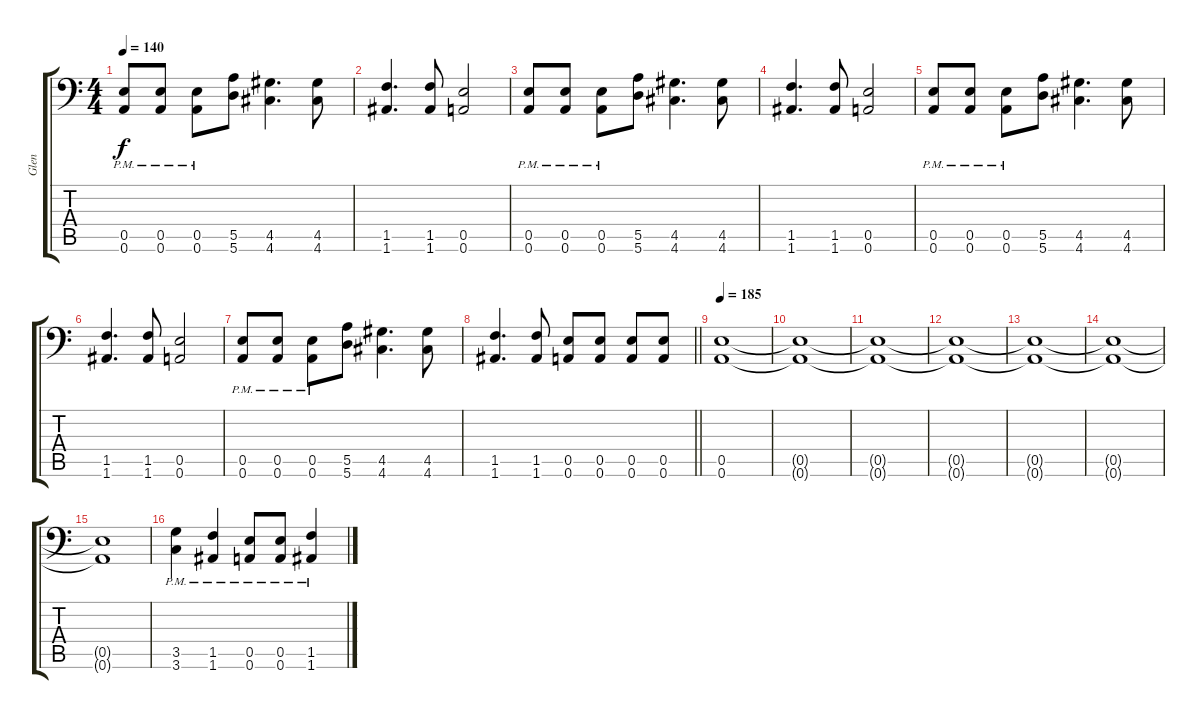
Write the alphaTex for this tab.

\track ("Glen" "Glen") {instrument distortionguitar}
\staff {score tabs}
\tuning (B3 Gb3 D3 A2 E2 A1) {hide}
\ts (4 4)
\tempo 140
\clef f4
\ks c
(0.5{pm} 0.6{pm}).8{dy f} (0.5{pm} 0.6{pm}).8 (0.5{pm} 0.6{pm}).8 (5.5 5.6).8 (4.5 4.6).4{d} (4.5 4.6).8 |
(1.5 1.6).4{d} (1.5 1.6).8 (0.5 0.6).2 |
(0.5{pm} 0.6{pm}).8 (0.5{pm} 0.6{pm}).8 (0.5{pm} 0.6{pm}).8 (5.5 5.6).8 (4.5 4.6).4{d} (4.5 4.6).8 |
(1.5 1.6).4{d} (1.5 1.6).8 (0.5 0.6).2 |
(0.5{pm} 0.6{pm}).8 (0.5{pm} 0.6{pm}).8 (0.5{pm} 0.6{pm}).8 (5.5 5.6).8 (4.5 4.6).4{d} (4.5 4.6).8 |
(1.5 1.6).4{d} (1.5 1.6).8 (0.5 0.6).2 |
(0.5{pm} 0.6{pm}).8 (0.5{pm} 0.6{pm}).8 (0.5{pm} 0.6{pm}).8 (5.5 5.6).8 (4.5 4.6).4{d} (4.5 4.6).8 |
\barLineRight lightlight
(1.5 1.6).4{d} (1.5 1.6).8 (0.5 0.6).8 (0.5 0.6).8 (0.5 0.6).8 (0.5 0.6).8 |
\section ("" "")
\tempo 185
(0.5 0.6).1 |
(0.5{t} 0.6{t}).1 |
(0.5{t} 0.6{t}).1 |
(0.5{t} 0.6{t}).1 |
(0.5{t} 0.6{t}).1 |
(0.5{t} 0.6{t}).1 |
(0.5{t} 0.6{t}).1 |
(3.5{pm} 3.6{pm}).4 (1.5{pm} 1.6{pm}).4 (0.5{pm} 0.6{pm}).8 (0.5{pm} 0.6{pm}).8 (1.5{pm} 1.6{pm}).4
